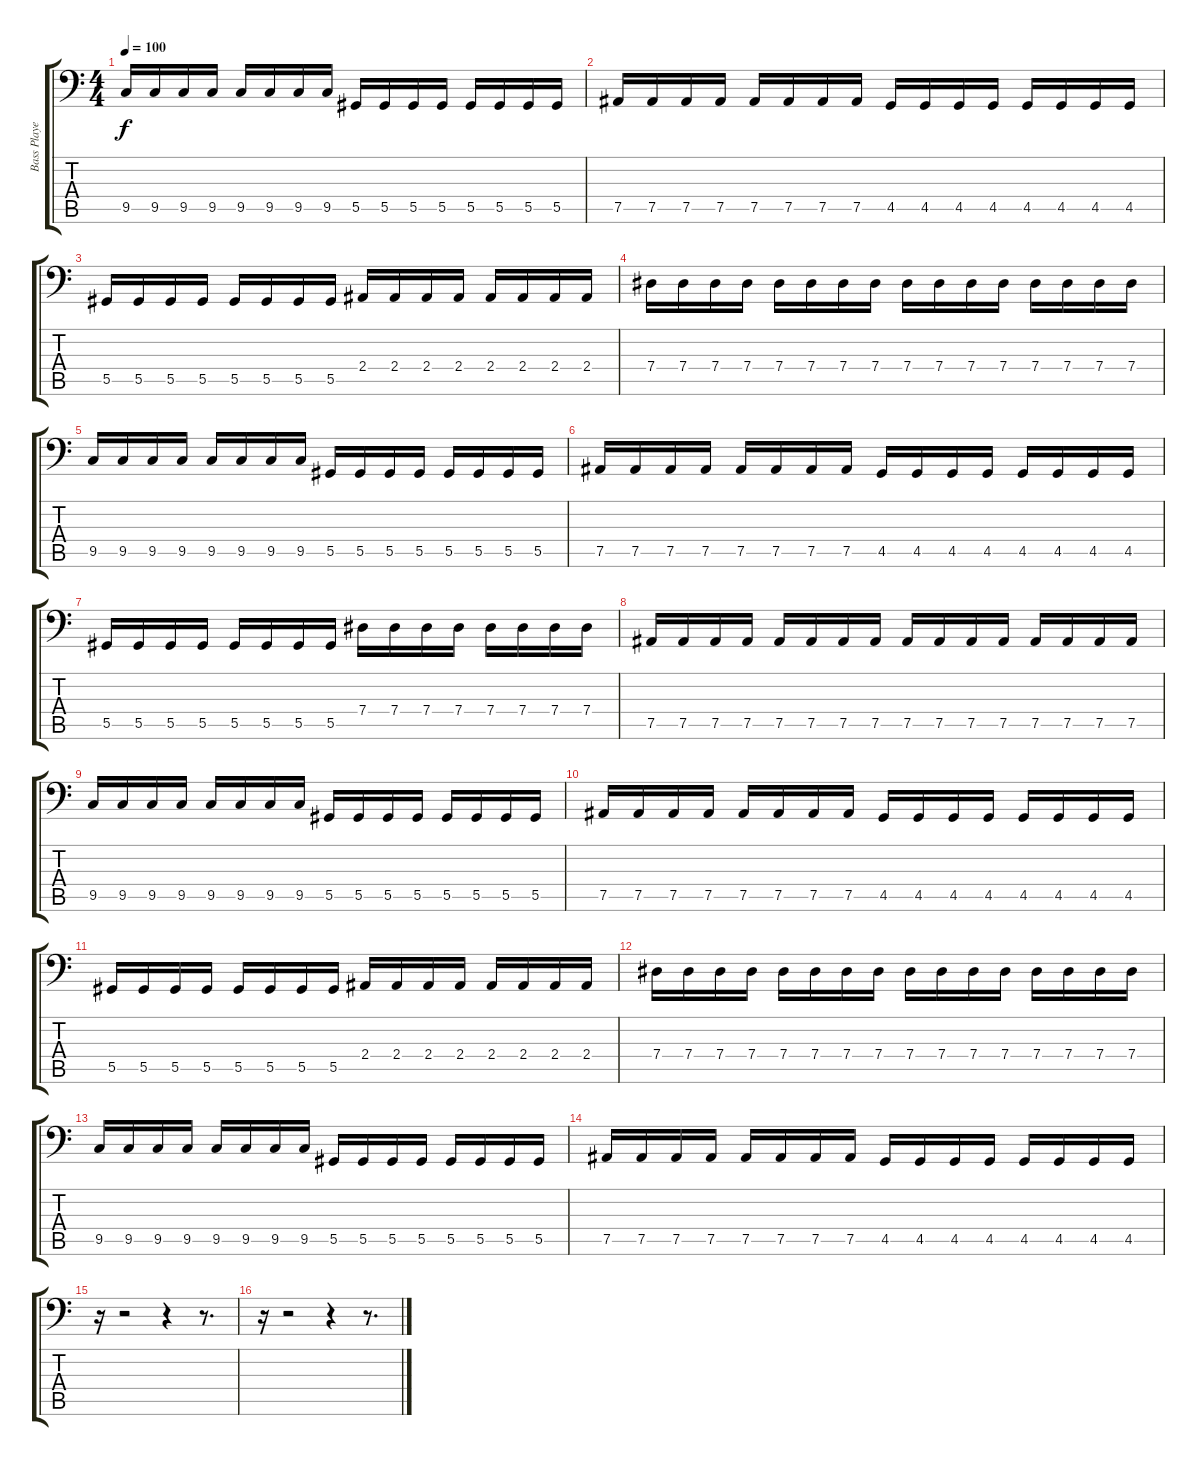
\track ("Bass Player :P" "Bass Playe") {instrument acousticguitarnylon}
\staff {score tabs}
\tuning (B2 Gb2 Db2 Ab1 Eb1 Bb0) {hide}
\ts (4 4)
\tempo 100
\clef f4
\ks c
9.5.16{dy f} 9.5.16 9.5.16 9.5.16 9.5.16 9.5.16 9.5.16 9.5.16 5.5.16 5.5.16 5.5.16 5.5.16 5.5.16 5.5.16 5.5.16 5.5.16 |
7.5.16 7.5.16 7.5.16 7.5.16 7.5.16 7.5.16 7.5.16 7.5.16 4.5.16 4.5.16 4.5.16 4.5.16 4.5.16 4.5.16 4.5.16 4.5.16 |
5.5.16 5.5.16 5.5.16 5.5.16 5.5.16 5.5.16 5.5.16 5.5.16 2.4.16 2.4.16 2.4.16 2.4.16 2.4.16 2.4.16 2.4.16 2.4.16 |
7.4.16 7.4.16 7.4.16 7.4.16 7.4.16 7.4.16 7.4.16 7.4.16 7.4.16 7.4.16 7.4.16 7.4.16 7.4.16 7.4.16 7.4.16 7.4.16 |
9.5.16 9.5.16 9.5.16 9.5.16 9.5.16 9.5.16 9.5.16 9.5.16 5.5.16 5.5.16 5.5.16 5.5.16 5.5.16 5.5.16 5.5.16 5.5.16 |
7.5.16 7.5.16 7.5.16 7.5.16 7.5.16 7.5.16 7.5.16 7.5.16 4.5.16 4.5.16 4.5.16 4.5.16 4.5.16 4.5.16 4.5.16 4.5.16 |
5.5.16 5.5.16 5.5.16 5.5.16 5.5.16 5.5.16 5.5.16 5.5.16 7.4.16 7.4.16 7.4.16 7.4.16 7.4.16 7.4.16 7.4.16 7.4.16 |
7.5.16 7.5.16 7.5.16 7.5.16 7.5.16 7.5.16 7.5.16 7.5.16 7.5.16 7.5.16 7.5.16 7.5.16 7.5.16 7.5.16 7.5.16 7.5.16 |
9.5.16 9.5.16 9.5.16 9.5.16 9.5.16 9.5.16 9.5.16 9.5.16 5.5.16 5.5.16 5.5.16 5.5.16 5.5.16 5.5.16 5.5.16 5.5.16 |
7.5.16 7.5.16 7.5.16 7.5.16 7.5.16 7.5.16 7.5.16 7.5.16 4.5.16 4.5.16 4.5.16 4.5.16 4.5.16 4.5.16 4.5.16 4.5.16 |
5.5.16 5.5.16 5.5.16 5.5.16 5.5.16 5.5.16 5.5.16 5.5.16 2.4.16 2.4.16 2.4.16 2.4.16 2.4.16 2.4.16 2.4.16 2.4.16 |
7.4.16 7.4.16 7.4.16 7.4.16 7.4.16 7.4.16 7.4.16 7.4.16 7.4.16 7.4.16 7.4.16 7.4.16 7.4.16 7.4.16 7.4.16 7.4.16 |
9.5.16 9.5.16 9.5.16 9.5.16 9.5.16 9.5.16 9.5.16 9.5.16 5.5.16 5.5.16 5.5.16 5.5.16 5.5.16 5.5.16 5.5.16 5.5.16 |
7.5.16 7.5.16 7.5.16 7.5.16 7.5.16 7.5.16 7.5.16 7.5.16 4.5.16 4.5.16 4.5.16 4.5.16 4.5.16 4.5.16 4.5.16 4.5.16 |
r.16 r.2 r.4 r.8{d} |
r.16 r.2 r.4 r.8{d}
